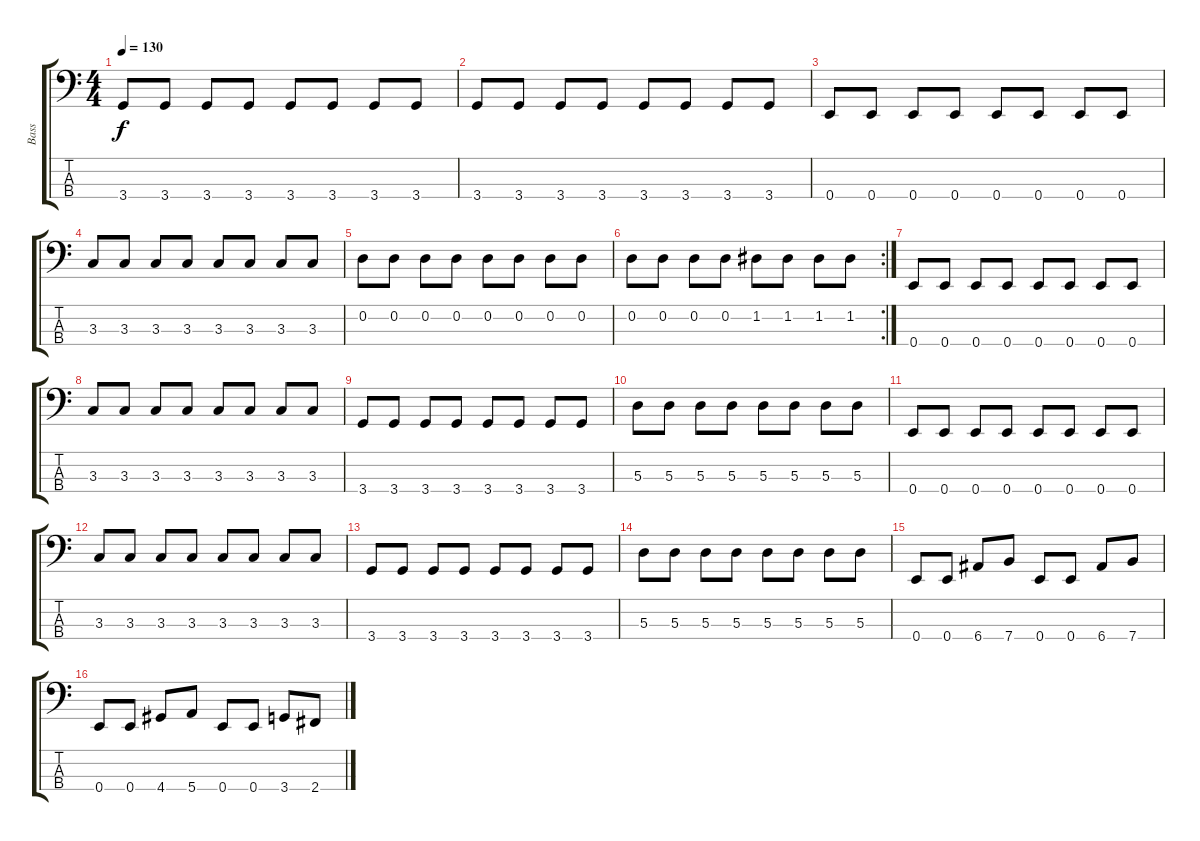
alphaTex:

\track ("Bass" "Bass") {instrument electricguitarmuted}
\staff {score tabs}
\tuning (G2 D2 A1 E1) {hide}
\ts (4 4)
\tempo 130
\clef f4
\ks c
3.4.8{dy f} 3.4.8 3.4.8 3.4.8 3.4.8 3.4.8 3.4.8 3.4.8 |
3.4.8 3.4.8 3.4.8 3.4.8 3.4.8 3.4.8 3.4.8 3.4.8 |
0.4.8 0.4.8 0.4.8 0.4.8 0.4.8 0.4.8 0.4.8 0.4.8 |
3.3.8 3.3.8 3.3.8 3.3.8 3.3.8 3.3.8 3.3.8 3.3.8 |
0.2.8 0.2.8 0.2.8 0.2.8 0.2.8 0.2.8 0.2.8 0.2.8 |
\rc 2
0.2.8 0.2.8 0.2.8 0.2.8 1.2.8 1.2.8 1.2.8 1.2.8 |
0.4.8 0.4.8 0.4.8 0.4.8 0.4.8 0.4.8 0.4.8 0.4.8 |
3.3.8 3.3.8 3.3.8 3.3.8 3.3.8 3.3.8 3.3.8 3.3.8 |
3.4.8 3.4.8 3.4.8 3.4.8 3.4.8 3.4.8 3.4.8 3.4.8 |
5.3.8 5.3.8 5.3.8 5.3.8 5.3.8 5.3.8 5.3.8 5.3.8 |
0.4.8 0.4.8 0.4.8 0.4.8 0.4.8 0.4.8 0.4.8 0.4.8 |
3.3.8 3.3.8 3.3.8 3.3.8 3.3.8 3.3.8 3.3.8 3.3.8 |
3.4.8 3.4.8 3.4.8 3.4.8 3.4.8 3.4.8 3.4.8 3.4.8 |
5.3.8 5.3.8 5.3.8 5.3.8 5.3.8 5.3.8 5.3.8 5.3.8 |
0.4.8 0.4.8 6.4.8 7.4.8 0.4.8 0.4.8 6.4.8 7.4.8 |
0.4.8 0.4.8 4.4.8 5.4.8 0.4.8 0.4.8 3.4.8 2.4.8
